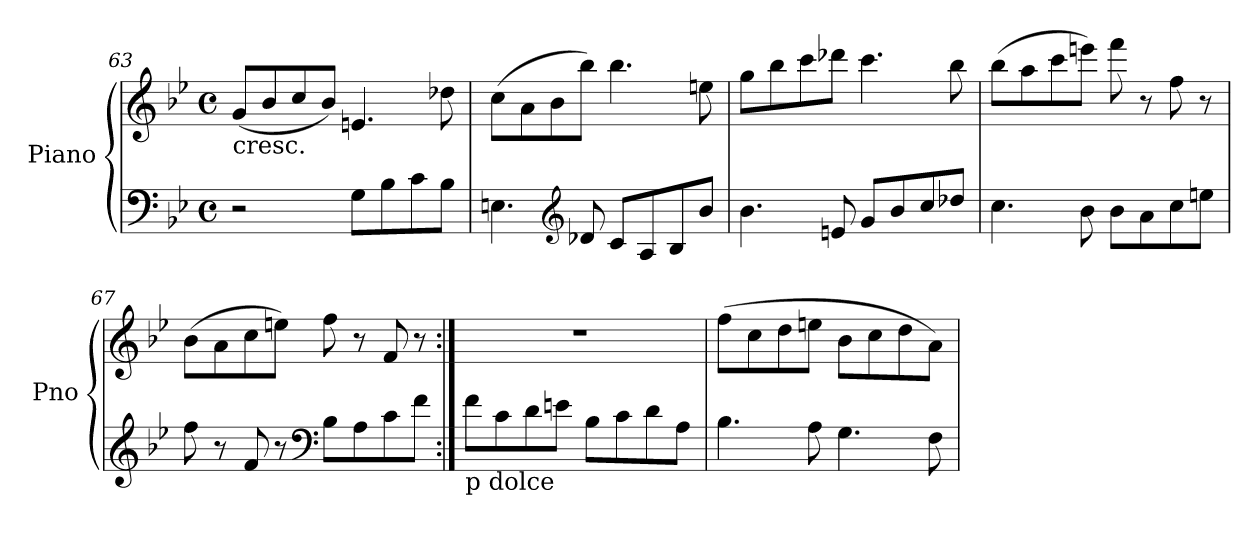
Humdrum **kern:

**kern	**kern
*part1	*part1
*staff2	*staff1
*I"Piano	*
*I'Pno	*
*clefF4	*clefG2
*k[b-e-]	*k[b-e-]
*B-:	*B-:
*M4/4	*M4/4
*met(c)	*met(c)
=63	=63
!	!LO:TX:b:t=cresc.
2r	(8g/L
.	8b-/
.	8cc/
.	8b-/J)
8G\L	4.en/
8B-\	.
8c\	.
8B-\J	8dd-X\
!!LO:PB:g=z
=64	=64
4.En\	(8cc\L
.	8a\
.	8b-\
*clefG2	*
8d-X/	8bb-\J)
8c/L	4.bb-\
8A/	.
8B-/	.
8b-/J	8een\
=65	=65
4.b-\	8gg\L
.	8bb-\
.	8ccc\
8en/	8ddd-X\J
8g/L	4.ccc\
8b-/	.
8cc/	.
8dd-X/J	8bb-\
=66	=66
4.cc\	(8bb-\L
.	8aa\
.	8ccc\
8b-\	8eeen\J)
8b-\L	8fff\
8a\	8r
8cc\	8ff\
8een\J	8r
=67	=67
8ff\	(8b-\L
8r	8a\
8f/	8cc\
8r	8een\J)
*clefF4	*
8B-\L	8ff\
8A\	8r
8c\	8f/
8f\J	8r
=68:|!	=68:|!
!LO:TX:b:t=p dolce	!
8f\L	1r
8c\	.
8d\	.
8en\J	.
8B-\L	.
8c\	.
8d\	.
8A\J	.
!!LO:LB:g=z
=69	=69
4.B-\	(8ff\L
.	8cc\
.	8dd\
8A\	8een\J
4.G\	8b-\L
.	8cc\
.	8dd\
8F\	8a\J)
=	=
*-	*-
